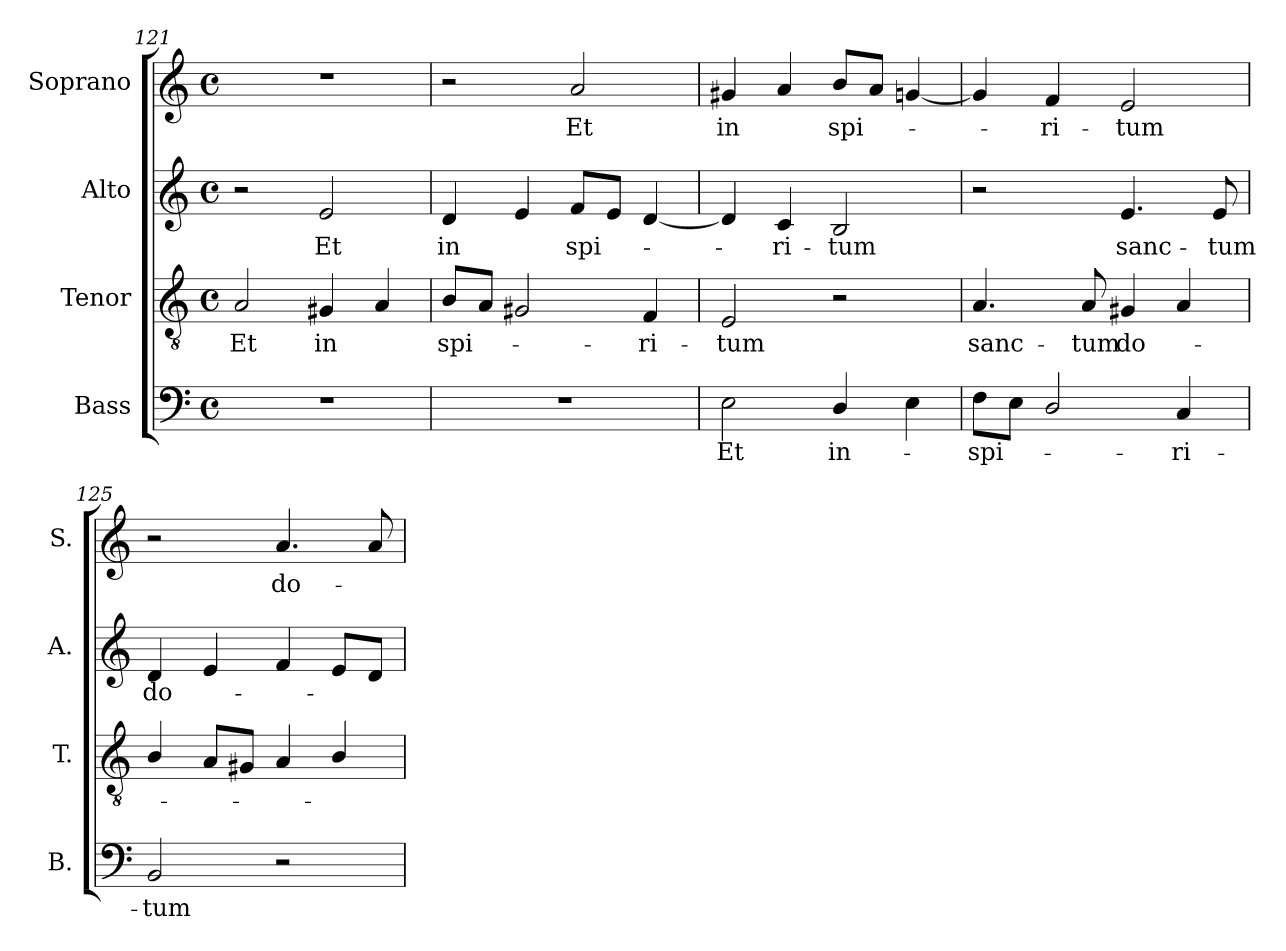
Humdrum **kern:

**kern	**text	**kern	**text	**kern	**text	**kern	**text
*part4	*part4	*part3	*part3	*part2	*part2	*part1	*part1
*staff4	*staff4	*staff3	*staff3	*staff2	*staff2	*staff1	*staff1
*I"Bass	*	*I"Tenor	*	*I"Alto	*	*I"Soprano	*
*I'B.	*	*I'T.	*	*I'A.	*	*I'S.	*
!!LO:PB:g=z
*clefF4	*	*clefGv2	*	*clefG2	*	*clefG2	*
*	*	*ITrd7c12	*	*	*	*	*
*k[]	*	*k[]	*	*k[]	*	*k[]	*
*C:	*	*C:	*	*C:	*	*C:	*
*M4/4	*	*M4/4	*	*M4/4	*	*M4/4	*
*met(c)	*	*met(c)	*	*met(c)	*	*met(c)	*
=121	=121	=121	=121	=121	=121	=121	=121
!	!	!	!LO:LY:b:color=#000000	!	!	!	!
1r	.	2AAi/	Et	2r	.	1r	.
!	!	!	!LO:LY:b:color=#000000	!	!	!	!
!	!	!	!	!	!LO:LY:b:color=#000000	!	!
.	.	4GG#Xi/	in	2ei/	Et	.	.
.	.	4AAi/	.	.	.	.	.
=122	=122	=122	=122	=122	=122	=122	=122
!	!	!	!LO:LY:b:color=#000000	!	!	!	!
!	!	!	!	!	!LO:LY:b:color=#000000	!	!
1r	.	8BBi/L	spi-	4di/	in	2r	.
.	.	8AAi/J	.	.	.	.	.
.	.	2GG#Xi/	.	4ei/	.	.	.
!	!	!	!	!	!LO:LY:b:color=#000000	!	!
!	!	!	!	!	!	!	!LO:LY:b:color=#000000
.	.	.	.	8fi/L	spi-	2ai/	Et
.	.	.	.	8ei/J	.	.	.
!	!	!	!LO:LY:b:color=#000000	!	!	!	!
.	.	4FFi/	-ri-	[4di/	.	.	.
=123	=123	=123	=123	=123	=123	=123	=123
!	!LO:LY:b:color=#000000	!	!	!	!	!	!
!	!	!	!LO:LY:b:color=#000000	!	!	!	!
!	!	!	!	!	!	!	!LO:LY:b:color=#000000
2Ei\	Et	2EEi/	-tum	4di/]	.	4g#Xi/	in
!	!	!	!	!	!LO:LY:b:color=#000000	!	!
.	.	.	.	4ci/	-ri-	4ai/	.
!	!LO:LY:b:color=#000000	!	!	!	!	!	!
!	!	!	!	!	!LO:LY:b:color=#000000	!	!
!	!	!	!	!	!	!	!LO:LY:b:color=#000000
4Di/	in-	2r	.	2Bi/	-tum	8bi/L	spi-
.	.	.	.	.	.	8ai/J	.
4Ei\	.	.	.	.	.	[4gni/	.
=124	=124	=124	=124	=124	=124	=124	=124
!	!LO:LY:b:color=#000000	!	!	!	!	!	!
!	!	!	!LO:LY:b:color=#000000	!	!	!	!
8Fi\L	-spi-	4.AAi/	sanc-	2r	.	4gi/]	.
8Ei\J	.	.	.	.	.	.	.
!	!	!	!	!	!	!	!LO:LY:b:color=#000000
2Di/	.	.	.	.	.	4fi/	-ri-
!	!	!	!LO:LY:b:color=#000000	!	!	!	!
.	.	8AAi/	-tum	.	.	.	.
!	!	!	!LO:LY:b:color=#000000	!	!	!	!
!	!	!	!	!	!LO:LY:b:color=#000000	!	!
!	!	!	!	!	!	!	!LO:LY:b:color=#000000
.	.	4GG#Xi/	do-	4.ei/	sanc-	2ei/	-tum
!	!LO:LY:b:color=#000000	!	!	!	!	!	!
4Ci/	-ri-	4AAi/	.	.	.	.	.
!	!	!	!	!	!LO:LY:b:color=#000000	!	!
.	.	.	.	8ei/	-tum	.	.
=125	=125	=125	=125	=125	=125	=125	=125
!	!LO:LY:b:color=#000000	!	!	!	!	!	!
!	!	!	!	!	!LO:LY:b:color=#000000	!	!
2BBi/	-tum	4BBi/	.	4di/	do-	2r	.
.	.	8AAi/L	.	4ei/	.	.	.
.	.	8GG#Xi/J	.	.	.	.	.
!	!	!	!	!	!	!	!LO:LY:b:color=#000000
2r	.	4AAi/	.	4fi/	.	4.ai/	do-
.	.	4BBi/	.	8ei/L	.	.	.
.	.	.	.	8di/J	.	8ai/	.
=	=	=	=	=	=	=	=
*-	*-	*-	*-	*-	*-	*-	*-
